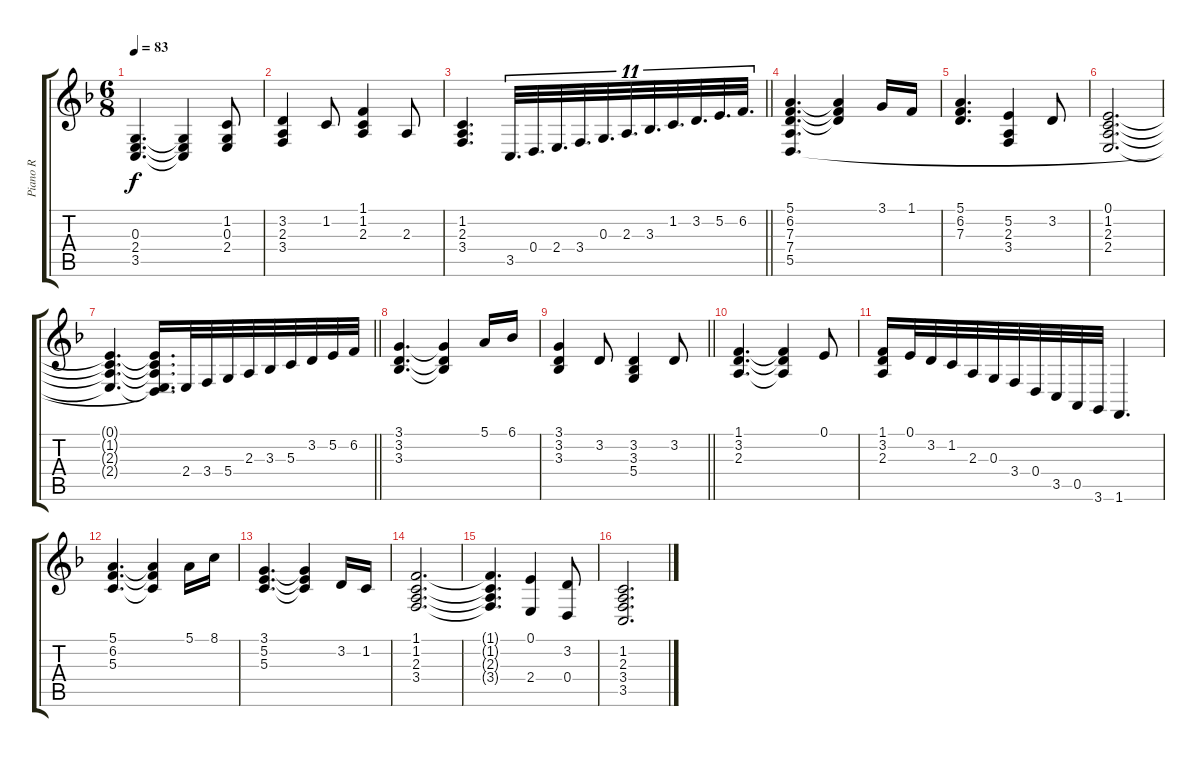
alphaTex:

\track ("Piano R" "Piano R") {instrument acousticgrandpiano}
\staff {score tabs}
\tuning (E4 B3 G3 D3 A2 E2) {hide}
\ts (6 8)
\tempo 83
\clef g2
\ks f
(0.3 2.4 3.5).4{d dy f} (0.3{t} 2.4{t} 3.5{t}).4 (1.2 0.3 2.4).8 |
(3.2 2.3 3.4).4 1.2.8 (1.1 1.2 2.3).4 2.3.8 |
\barLineRight lightlight
(1.2 2.3 3.4).4{d} 3.5.32{d tu (11 8)} 0.4.32{d tu (11 8)} 2.4.32{d tu (11 8)} 3.4.32{d tu (11 8)} 0.3.32{d tu (11 8)} 2.3.32{d tu (11 8)} 3.3.32{d tu (11 8)} 1.2.32{d tu (11 8)} 3.2.32{d tu (11 8)} 5.2.32{d tu (11 8)} 6.2.32{d tu (11 8)} |
(5.1 6.2 7.3 7.4 5.5).4{d} (5.1{t} 6.2{t} 7.3{t}).4 3.1.16 1.1.16 |
(5.1 6.2 7.3).4{d} (5.2 2.3 3.4).4 3.2.8 |
(0.1 1.2 2.3 2.4).2{d} |
\barLineRight lightlight
(0.1{t} 1.2{t} 2.3{t} 2.4{t}).4{d} (0.1{t} 1.2{t} 2.3{t} 2.4{t} 5.5{t}).16{d} 2.4.32 3.4.32 5.4.32 2.3.32 3.3.32 5.3.32 3.2.32 5.2.32 6.2.32 |
(3.1 3.2 3.3).4{d} (3.1{t} 3.2{t} 3.3{t}).4 5.1.16 6.1.16 |
\barLineRight lightlight
(3.1 3.2 3.3).4 3.2.8 (3.2 3.3 5.4).4 3.2.8 |
(1.1 3.2 2.3).4{d} (1.1{t} 3.2{t} 2.3{t}).4 0.1.8 |
(1.1 3.2 2.3).16 0.1.32 3.2.32 1.2.32 2.3.32 0.3.32 3.4.32 0.4.32 3.5.32 0.5.32 3.6.32 1.6.4{d} |
(5.1 6.2 5.3).4{d} (5.1{t} 6.2{t} 5.3{t}).4 5.1.16 8.1.16 |
(3.1 5.2 5.3).4{d} (3.1{t} 5.2{t} 5.3{t}).4 3.2.16 1.2.16 |
(1.1 1.2 2.3 3.4).2{d} |
(1.1{t} 1.2{t} 2.3{t} 3.4{t}).4{d} (0.1 2.4).4 (3.2 0.4).8 |
(1.2 2.3 3.4 3.5).2{d}
